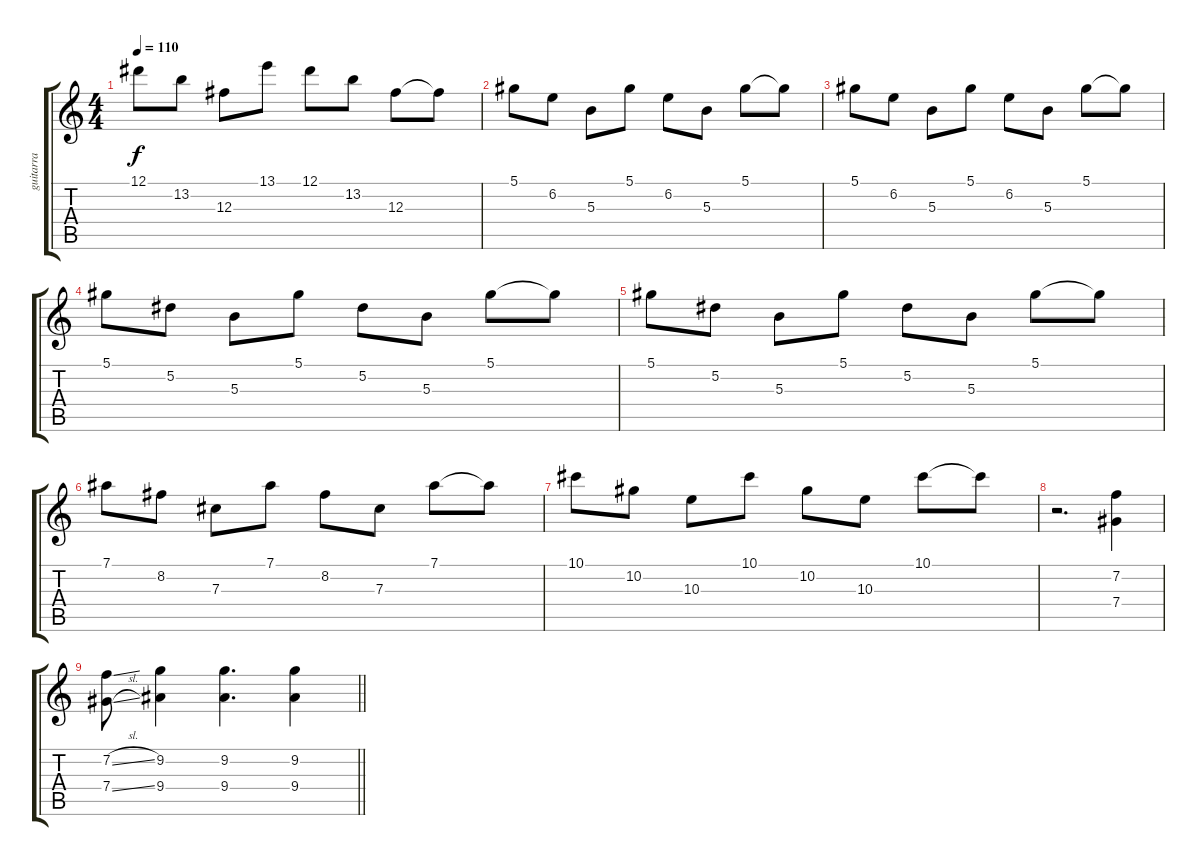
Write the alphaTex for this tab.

\track ("guitarra" "guitarra") {instrument acousticguitarsteel}
\staff {score tabs}
\tuning (Eb4 Bb3 Gb3 Db3 Ab2 Eb2) {hide}
\ts (4 4)
\tempo 110
\clef g2
\ks c
12.1.8{dy f} 13.2.8 12.3.8 13.1.8 12.1.8 13.2.8 12.3.8 12.3{t}.8 |
5.1.8 6.2.8 5.3.8 5.1.8 6.2.8 5.3.8 5.1.8 5.1{t}.8 |
5.1.8 6.2.8 5.3.8 5.1.8 6.2.8 5.3.8 5.1.8 5.1{t}.8 |
5.1.8 5.2.8 5.3.8 5.1.8 5.2.8 5.3.8 5.1.8 5.1{t}.8 |
5.1.8 5.2.8 5.3.8 5.1.8 5.2.8 5.3.8 5.1.8 5.1{t}.8 |
7.1.8 8.2.8 7.3.8 7.1.8 8.2.8 7.3.8 7.1.8 7.1{t}.8 |
10.1.8 10.2.8 10.3.8 10.1.8 10.2.8 10.3.8 10.1.8 10.1{t}.8 |
r.2{d} (7.2 7.4).4{volume 16} |
\barLineRight lightlight
(7.2{sl} 7.4{sl}).8 (9.2 9.4).4 (9.2 9.4).4{d} (9.2 9.4).4
